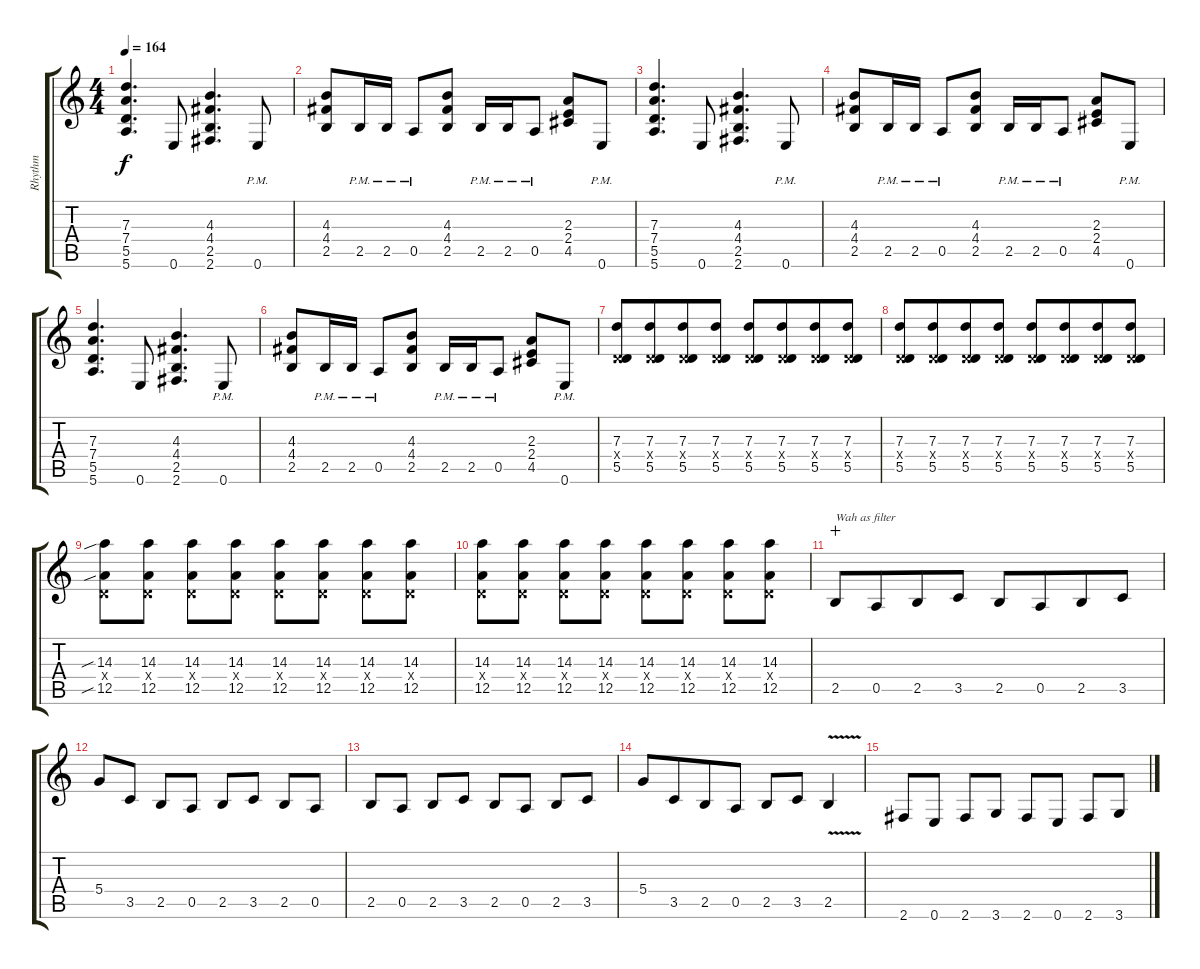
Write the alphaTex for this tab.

\track ("Rhythm" "Rhythm") {instrument distortionguitar}
\staff {score tabs}
\tuning (E4 B3 G3 D3 A2 E2) {hide}
\ts (4 4)
\tempo 164
\clef g2
\ks c
(7.3 7.4 5.5 5.6).4{d dy f} 0.6.8 (4.3 4.4 2.5 2.6).4{d} 0.6{pm}.8 |
(4.3 4.4 2.5).8 2.5{pm}.16 2.5{pm}.16 0.5{pm}.8 (4.3 4.4 2.5).8 2.5{pm}.16 2.5{pm}.16 0.5{pm}.8 (2.3 2.4 4.5).8 0.6{pm}.8 |
(7.3 7.4 5.5 5.6).4{d} 0.6.8 (4.3 4.4 2.5 2.6).4{d} 0.6{pm}.8 |
(4.3 4.4 2.5).8 2.5{pm}.16 2.5{pm}.16 0.5{pm}.8 (4.3 4.4 2.5).8 2.5{pm}.16 2.5{pm}.16 0.5{pm}.8 (2.3 2.4 4.5).8 0.6{pm}.8 |
(7.3 7.4 5.5 5.6).4{d} 0.6.8 (4.3 4.4 2.5 2.6).4{d} 0.6{pm}.8 |
(4.3 4.4 2.5).8 2.5{pm}.16 2.5{pm}.16 0.5{pm}.8 (4.3 4.4 2.5).8 2.5{pm}.16 2.5{pm}.16 0.5{pm}.8 (2.3 2.4 4.5).8 0.6{pm}.8 |
(7.3 0.4{x} 5.5).8 (7.3 0.4{x} 5.5).8{beam merge} (7.3 0.4{x} 5.5).8 (7.3 0.4{x} 5.5).8 (7.3 0.4{x} 5.5).8 (7.3 0.4{x} 5.5).8{beam merge} (7.3 0.4{x} 5.5).8 (7.3 0.4{x} 5.5).8 |
(7.3 0.4{x} 5.5).8 (7.3 0.4{x} 5.5).8{beam merge} (7.3 0.4{x} 5.5).8 (7.3 0.4{x} 5.5).8 (7.3 0.4{x} 5.5).8 (7.3 0.4{x} 5.5).8{beam merge} (7.3 0.4{x} 5.5).8 (7.3 0.4{x} 5.5).8 |
(14.3{sib} 0.4{x} 12.5{sib}).8 (14.3 0.4{x} 12.5).8 (14.3 0.4{x} 12.5).8 (14.3 0.4{x} 12.5).8 (14.3 0.4{x} 12.5).8 (14.3 0.4{x} 12.5).8 (14.3 0.4{x} 12.5).8 (14.3 0.4{x} 12.5).8 |
(14.3 0.4{x} 12.5).8 (14.3 0.4{x} 12.5).8 (14.3 0.4{x} 12.5).8 (14.3 0.4{x} 12.5).8 (14.3 0.4{x} 12.5).8 (14.3 0.4{x} 12.5).8 (14.3 0.4{x} 12.5).8 (14.3 0.4{x} 12.5).8 |
2.5.8{txt "Wah as filter" wahc} 0.5.8{beam merge} 2.5.8 3.5.8 2.5.8 0.5.8{beam merge} 2.5.8 3.5.8 |
5.4.8 3.5.8 2.5.8 0.5.8 2.5.8 3.5.8 2.5.8 0.5.8 |
2.5.8 0.5.8 2.5.8 3.5.8 2.5.8 0.5.8 2.5.8 3.5.8 |
5.4.8 3.5.8{beam merge} 2.5.8 0.5.8 2.5.8 3.5.8 2.5{v}.4 |
2.6.8 0.6.8 2.6.8 3.6.8 2.6.8 0.6.8 2.6.8 3.6.8
